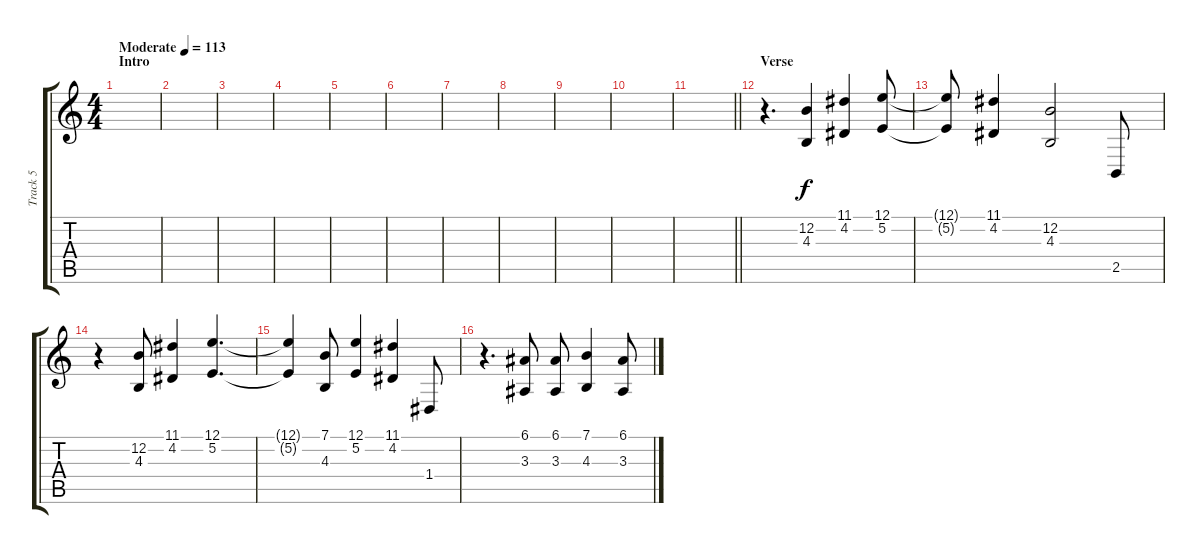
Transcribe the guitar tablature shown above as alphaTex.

\track ("Track 5" "Track 5") {instrument lead2sawtooth}
\staff {score tabs}
\tuning (E4 B3 G3 D3 A2 E2) {hide}
\ts (4 4)
\section ("" "Intro")
\tempo (113 "Moderate")
\clef g2
\ks c
|
|
|
|
|
|
|
|
|
|
\barLineRight lightlight
|
\section ("" "Verse")
r.4{d} (12.2 4.3).4 (11.1 4.2).4 (12.1 5.2).8 |
(12.1{t} 5.2{t}).8 (11.1 4.2).4 (12.2 4.3).2 2.5.8 |
r.4 (12.2 4.3).8 (11.1 4.2).4 (12.1 5.2).4{d} |
(12.1{t} 5.2{t}).4 (7.1 4.3).8 (12.1 5.2).4 (11.1 4.2).4 1.4.8 |
r.4{d} (6.1 3.3).8 (6.1 3.3).8 (7.1 4.3).4 (6.1 3.3).8
